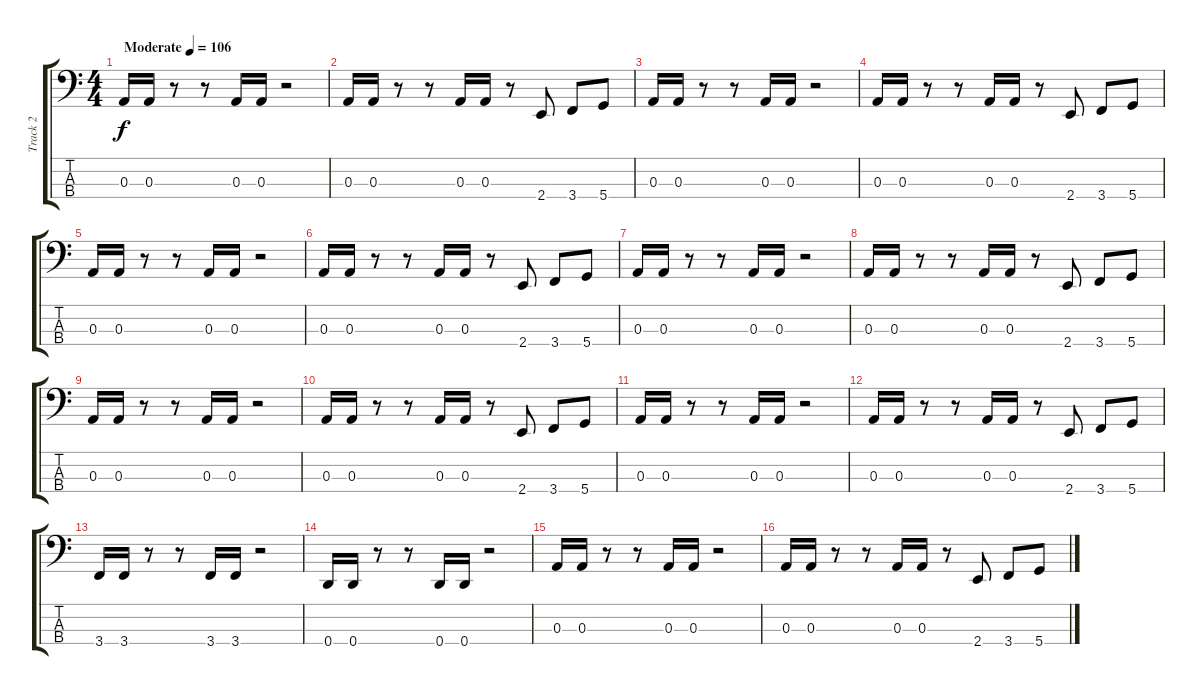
\track ("Track 2" "Track 2") {instrument electricbassfinger}
\staff {score tabs}
\tuning (G2 D2 A1 D1) {hide}
\ts (4 4)
\tempo (106 "Moderate")
\clef f4
\ks c
0.3.16{dy f instrument electricbassfinger} 0.3.16 r.8 r.8 0.3.16 0.3.16 r.2 |
0.3.16 0.3.16 r.8 r.8 0.3.16 0.3.16 r.8 2.4.8 3.4.8 5.4.8 |
0.3.16 0.3.16 r.8 r.8 0.3.16 0.3.16 r.2 |
0.3.16 0.3.16 r.8 r.8 0.3.16 0.3.16 r.8 2.4.8 3.4.8 5.4.8 |
0.3.16 0.3.16 r.8 r.8 0.3.16 0.3.16 r.2 |
0.3.16 0.3.16 r.8 r.8 0.3.16 0.3.16 r.8 2.4.8 3.4.8 5.4.8 |
0.3.16 0.3.16 r.8 r.8 0.3.16 0.3.16 r.2 |
0.3.16 0.3.16 r.8 r.8 0.3.16 0.3.16 r.8 2.4.8 3.4.8 5.4.8 |
0.3.16 0.3.16 r.8 r.8 0.3.16 0.3.16 r.2 |
0.3.16 0.3.16 r.8 r.8 0.3.16 0.3.16 r.8 2.4.8 3.4.8 5.4.8 |
0.3.16 0.3.16 r.8 r.8 0.3.16 0.3.16 r.2 |
0.3.16 0.3.16 r.8 r.8 0.3.16 0.3.16 r.8 2.4.8 3.4.8 5.4.8 |
3.4.16 3.4.16 r.8 r.8 3.4.16 3.4.16 r.2 |
0.4.16 0.4.16 r.8 r.8 0.4.16 0.4.16 r.2 |
0.3.16 0.3.16 r.8 r.8 0.3.16 0.3.16 r.2 |
0.3.16 0.3.16 r.8 r.8 0.3.16 0.3.16 r.8 2.4.8 3.4.8 5.4.8
